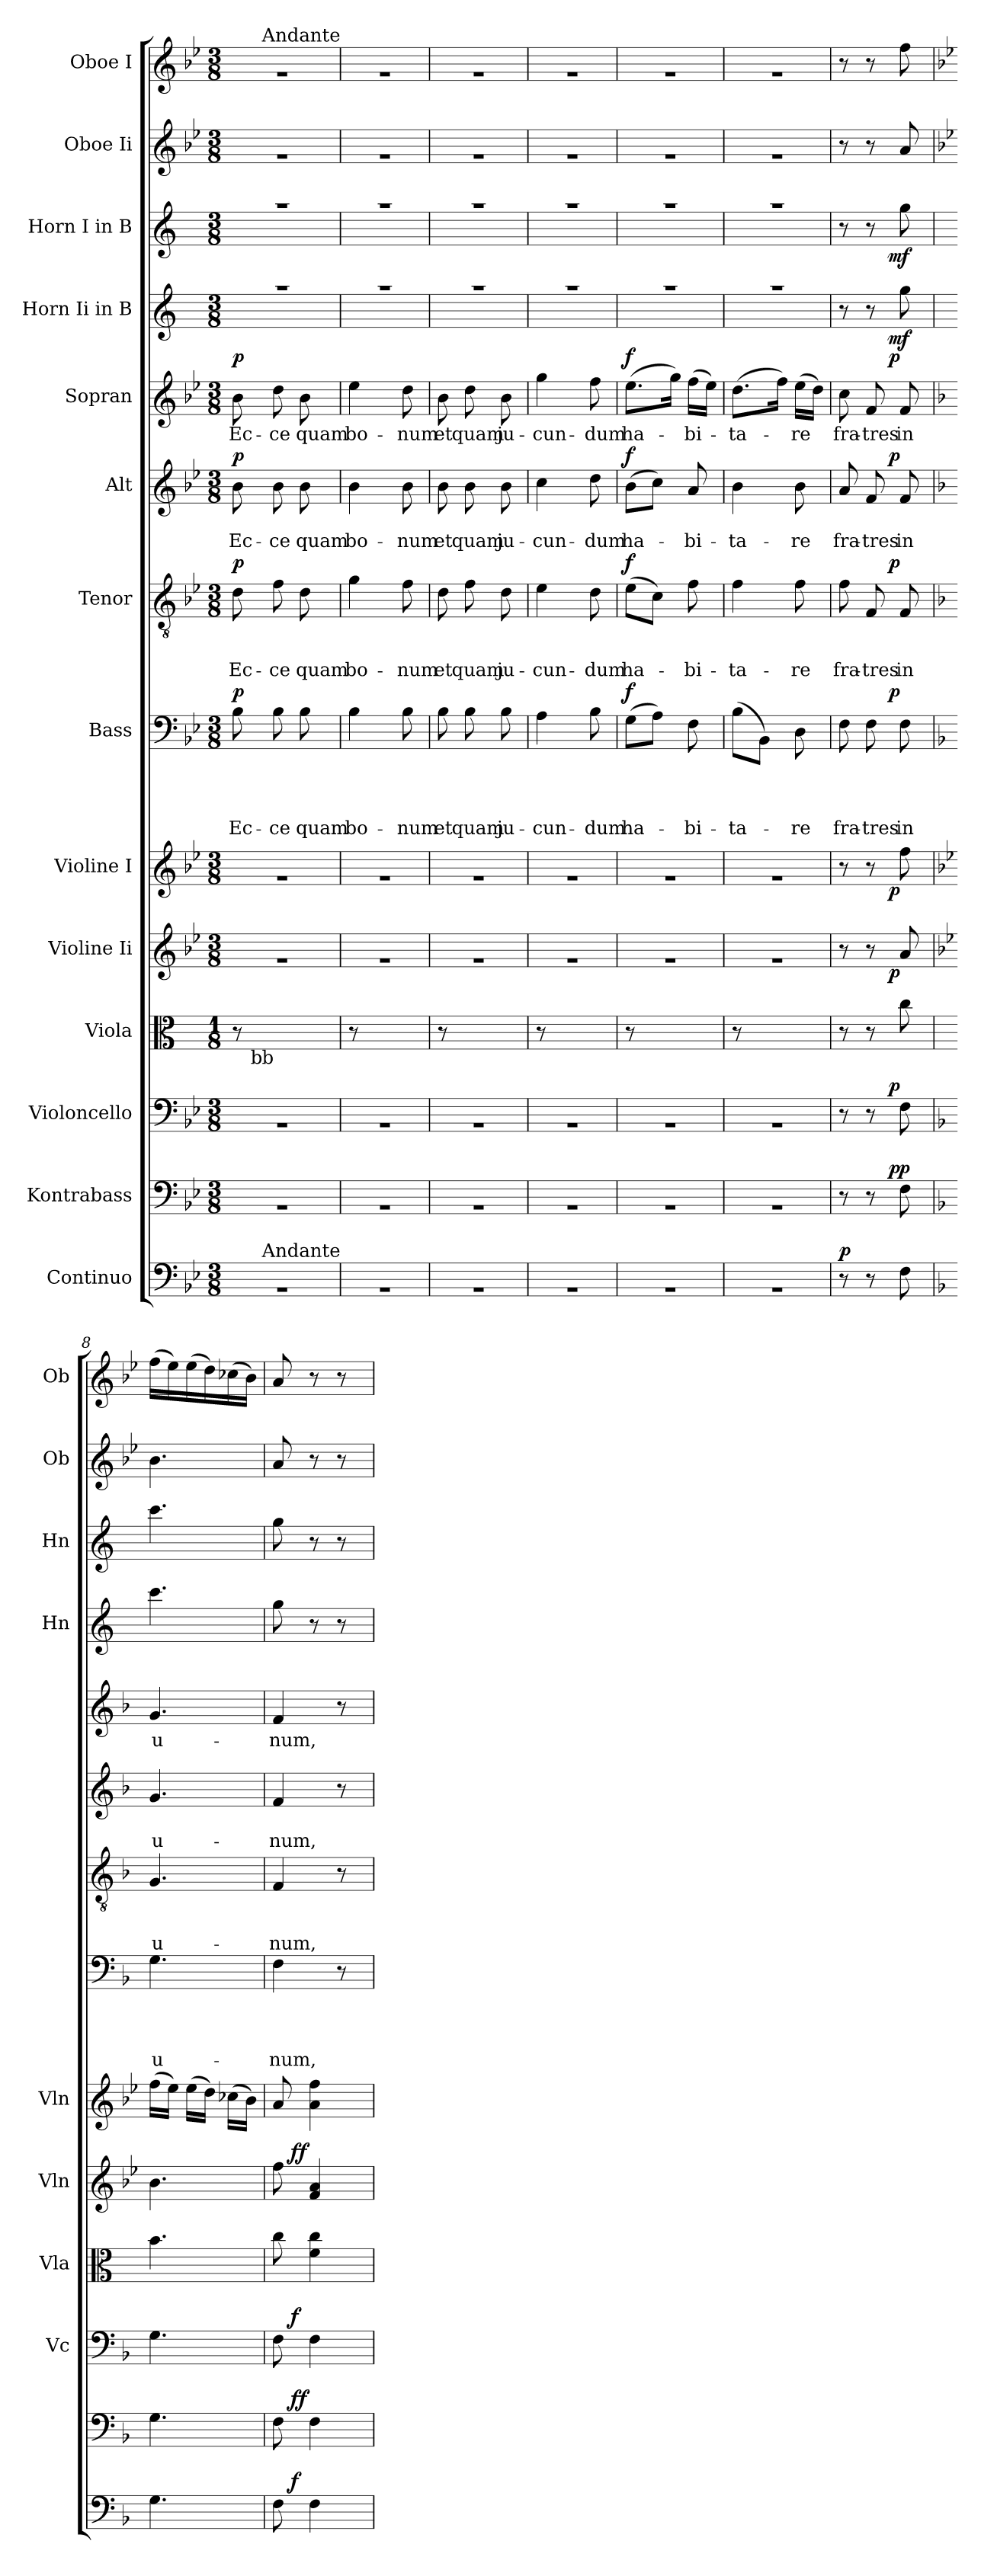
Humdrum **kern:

**kern	**dynam	**kern	**dynam	**kern	**dynam	**kern	**kern	**dynam	**kern	**dynam	**kern	**text	**text	**text	**text	**dynam	**kern	**text	**text	**text	**dynam	**kern	**text	**text	**dynam	**kern	**text	**dynam	**kern	**dynam	**kern	**dynam	**kern	**dynam	**kern
*part14	*part14	*part13	*part13	*part12	*part12	*part11	*part10	*part10	*part9	*part9	*part8	*part8	*part8	*part8	*part8	*part8	*part7	*part7	*part7	*part7	*part7	*part6	*part6	*part6	*part6	*part5	*part5	*part5	*part4	*part4	*part3	*part3	*part2	*part2	*part1
*staff14	*staff14	*staff13	*staff13	*staff12	*staff12	*staff11	*staff10	*staff10	*staff9	*staff9	*staff8	*staff8	*staff8	*staff8	*staff8	*staff8	*staff7	*staff7	*staff7	*staff7	*staff7	*staff6	*staff6	*staff6	*staff6	*staff5	*staff5	*staff5	*staff4	*staff4	*staff3	*staff3	*staff2	*staff2	*staff1
*I"Continuo	*	*I"Kontrabass	*	*I"Violoncello	*	*I"Viola	*I"Violine Ii	*	*I"Violine I	*	*I"Bass	*	*	*	*	*	*I"Tenor	*	*	*	*	*I"Alt	*	*	*	*I"Sopran	*	*	*I"Horn Ii in B	*	*I"Horn I in B	*	*I"Oboe Ii	*	*I"Oboe I
*	*	*	*	*I'Vc	*	*I'Vla	*I'Vln	*	*I'Vln	*	*	*	*	*	*	*	*	*	*	*	*	*	*	*	*	*	*	*	*I'Hn	*	*I'Hn	*	*I'Ob	*	*I'Ob
*clefF4	*	*clefF4	*	*clefF4	*	*clefC3	*clefG2	*	*clefG2	*	*clefF4	*	*	*	*	*	*clefGv2	*	*	*	*	*clefG2	*	*	*	*clefG2	*	*	*clefG2	*	*clefG2	*	*clefG2	*	*clefG2
*	*	*	*	*	*	*ITrd1c2	*	*	*	*	*	*	*	*	*	*	*	*	*	*	*	*	*	*	*	*	*	*	*ITrd1c2	*	*ITrd1c2	*	*	*	*
*k[b-e-]	*	*k[b-e-]	*	*k[b-e-]	*	*k[b-e-]	*k[b-e-]	*	*k[b-e-]	*	*k[b-e-]	*	*	*	*	*	*k[b-e-]	*	*	*	*	*k[b-e-]	*	*	*	*k[b-e-]	*	*	*k[b-e-]	*	*k[b-e-]	*	*k[b-e-]	*	*k[b-e-]
*B-:	*	*B-:	*	*B-:	*	*B-:	*B-:	*	*B-:	*	*B-:	*	*	*	*	*	*B-:	*	*	*	*	*B-:	*	*	*	*B-:	*	*	*B-:	*	*B-:	*	*B-:	*	*B-:
*M3/8	*	*M3/8	*	*M3/8	*	*M1/8	*M3/8	*	*M3/8	*	*M3/8	*	*	*	*	*	*M3/8	*	*	*	*	*M3/8	*	*	*	*M3/8	*	*	*M3/8	*	*M3/8	*	*M3/8	*	*M3/8
=1	=1	=1	=1	=1	=1	=1	=1	=1	=1	=1	=1	=1	=1	=1	=1	=1	=1	=1	=1	=1	=1	=1	=1	=1	=1	=1	=1	=1	=1	=1	=1	=1	=1	=1	=1
!LO:N:vis=1	!	!LO:N:vis=1	!	!LO:N:vis=1	!	!	!LO:N:vis=1	!	!LO:N:vis=1	!	!	!	!	!	!LO:LY:b	!LO:DY:a	!	!	!	!LO:LY:b	!LO:DY:a	!	!	!LO:LY:b	!LO:DY:a	!	!LO:LY:b	!LO:DY:a	!LO:N:vis=1	!	!LO:N:vis=1	!	!LO:N:vis=1	!	!LO:N:vis=1
*^	*	*	*	*	*	*^	*	*	*	*	*	*	*	*	*	*	*	*	*	*	*	*	*	*	*	*	*	*	*	*	*	*	*	*	*^
*	*	*	*	*	*	*	*	*^	*	*	*	*	*	*	*	*	*	*	*	*	*	*	*	*	*	*	*	*	*	*	*	*	*	*	*	*	*	*
4.rC	16.ryy	.	4.rC	.	4.rC	.	8r	16ryy	16.ryy	4.ra	.	4.ra	.	8B-\	.	.	.	Ec-	p	8d\	.	.	Ec-	p	8b-\	.	Ec-	p	8b-\	Ec-	p	4.raa	.	4.raa	.	4.ra	.	4.ra	16.ryy
!	!	!	!	!	!	!	!	!LO:TX:b:t=b	!	!	!	!	!	!	!	!	!	!	!	!	!	!	!	!	!	!	!	!	!	!	!	!	!	!	!	!	!	!	!
.	.	.	.	.	.	.	.	4ryy	.	.	.	.	.	.	.	.	.	.	.	.	.	.	.	.	.	.	.	.	.	.	.	.	.	.	.	.	.	.	.
!	!	!	!	!	!	!	!	!	!	!	!	!	!	!	!	!	!	!	!	!	!	!	!	!	!	!	!	!	!	!	!	!	!	!	!	!	!	!	!LO:TX:a:t=Andante
!	!	!	!	!	!	!	!	!	!LO:TX:b:t=b	!	!	!	!	!	!	!	!	!	!	!	!	!	!	!	!	!	!	!	!	!	!	!	!	!	!	!	!	!	!
!	!LO:TX:a:t=Andante	!	!	!	!	!	!	!	!	!	!	!	!	!	!	!	!	!	!	!	!	!	!	!	!	!	!	!	!	!	!	!	!	!	!	!	!	!	!
.	4ryy	.	.	.	.	.	.	.	4ryy	.	.	.	.	.	.	.	.	.	.	.	.	.	.	.	.	.	.	.	.	.	.	.	.	.	.	.	.	.	4ryy
!	!	!	!	!	!	!	!	!	!	!	!	!	!	!	!	!	!	!LO:LY:b	!	!	!	!	!LO:LY:b	!	!	!	!LO:LY:b	!	!	!LO:LY:b	!	!	!	!	!	!	!	!	!
.	.	.	.	.	.	.	4ryy	.	.	.	.	.	.	8B-\	.	.	.	-ce	.	8f\	.	.	-ce	.	8b-\	.	-ce	.	8dd\	-ce	.	.	.	.	.	.	.	.	.
!	!	!	!	!	!	!	!	!	!	!	!	!	!	!	!	!	!	!LO:LY:b	!	!	!	!	!LO:LY:b	!	!	!	!LO:LY:b	!	!	!LO:LY:b	!	!	!	!	!	!	!	!	!
.	.	.	.	.	.	.	.	.	.	.	.	.	.	8B-\	.	.	.	quam	.	8d\	.	.	quam	.	8b-\	.	quam	.	8b-\	quam	.	.	.	.	.	.	.	.	.
.	.	.	.	.	.	.	.	16ryy	.	.	.	.	.	.	.	.	.	.	.	.	.	.	.	.	.	.	.	.	.	.	.	.	.	.	.	.	.	.	.
.	32ryy	.	.	.	.	.	.	.	32ryy	.	.	.	.	.	.	.	.	.	.	.	.	.	.	.	.	.	.	.	.	.	.	.	.	.	.	.	.	.	32ryy
=2	=2	=2	=2	=2	=2	=2	=2	=2	=2	=2	=2	=2	=2	=2	=2	=2	=2	=2	=2	=2	=2	=2	=2	=2	=2	=2	=2	=2	=2	=2	=2	=2	=2	=2	=2	=2	=2	=2	=2
!LO:N:vis=1	!	!	!LO:N:vis=1	!	!LO:N:vis=1	!	!	!	!	!LO:N:vis=1	!	!LO:N:vis=1	!	!	!	!	!	!LO:LY:b	!	!	!	!	!LO:LY:b	!	!	!	!LO:LY:b	!	!	!LO:LY:b	!	!LO:N:vis=1	!	!LO:N:vis=1	!	!LO:N:vis=1	!	!LO:N:vis=1	!
*v	*v	*	*	*	*	*	*v	*v	*v	*	*	*	*	*	*	*	*	*	*	*	*	*	*	*	*	*	*	*	*	*	*	*	*	*	*	*	*	*v	*v
4.rC	.	4.rC	.	4.rC	.	8r	4.ra	.	4.ra	.	4B-\	.	.	.	bo-	.	4g\	.	.	bo-	.	4b-\	.	bo-	.	4ee-\	bo-	.	4.raa	.	4.raa	.	4.ra	.	4.ra
.	.	.	.	.	.	4ryy	.	.	.	.	.	.	.	.	.	.	.	.	.	.	.	.	.	.	.	.	.	.	.	.	.	.	.	.	.
!	!	!	!	!	!	!	!	!	!	!	!	!	!	!	!LO:LY:b	!	!	!	!	!LO:LY:b	!	!	!	!LO:LY:b	!	!	!LO:LY:b	!	!	!	!	!	!	!	!
.	.	.	.	.	.	.	.	.	.	.	8B-\	.	.	.	-num	.	8f\	.	.	-num	.	8b-\	.	-num	.	8dd\	-num	.	.	.	.	.	.	.	.
=3	=3	=3	=3	=3	=3	=3	=3	=3	=3	=3	=3	=3	=3	=3	=3	=3	=3	=3	=3	=3	=3	=3	=3	=3	=3	=3	=3	=3	=3	=3	=3	=3	=3	=3	=3
!LO:N:vis=1	!	!LO:N:vis=1	!	!LO:N:vis=1	!	!	!LO:N:vis=1	!	!LO:N:vis=1	!	!	!	!	!	!LO:LY:b	!	!	!	!	!LO:LY:b	!	!	!	!LO:LY:b	!	!	!LO:LY:b	!	!LO:N:vis=1	!	!LO:N:vis=1	!	!LO:N:vis=1	!	!LO:N:vis=1
4.rC	.	4.rC	.	4.rC	.	8r	4.ra	.	4.ra	.	8B-\	.	.	.	et	.	8d\	.	.	et	.	8b-\	.	et	.	8b-\	et	.	4.raa	.	4.raa	.	4.ra	.	4.ra
!	!	!	!	!	!	!	!	!	!	!	!	!	!	!	!LO:LY:b	!	!	!	!	!LO:LY:b	!	!	!	!LO:LY:b	!	!	!LO:LY:b	!	!	!	!	!	!	!	!
.	.	.	.	.	.	4ryy	.	.	.	.	8B-\	.	.	.	quam	.	8f\	.	.	quam	.	8b-\	.	quam	.	8dd\	quam	.	.	.	.	.	.	.	.
!	!	!	!	!	!	!	!	!	!	!	!	!	!	!	!LO:LY:b	!	!	!	!	!LO:LY:b	!	!	!	!LO:LY:b	!	!	!LO:LY:b	!	!	!	!	!	!	!	!
.	.	.	.	.	.	.	.	.	.	.	8B-\	.	.	.	ju-	.	8d\	.	.	ju-	.	8b-\	.	ju-	.	8b-\	ju-	.	.	.	.	.	.	.	.
=4	=4	=4	=4	=4	=4	=4	=4	=4	=4	=4	=4	=4	=4	=4	=4	=4	=4	=4	=4	=4	=4	=4	=4	=4	=4	=4	=4	=4	=4	=4	=4	=4	=4	=4	=4
!LO:N:vis=1	!	!LO:N:vis=1	!	!LO:N:vis=1	!	!	!LO:N:vis=1	!	!LO:N:vis=1	!	!	!	!	!	!LO:LY:b	!	!	!	!	!LO:LY:b	!	!	!	!LO:LY:b	!	!	!LO:LY:b	!	!LO:N:vis=1	!	!LO:N:vis=1	!	!LO:N:vis=1	!	!LO:N:vis=1
4.rC	.	4.rC	.	4.rC	.	8r	4.ra	.	4.ra	.	4A\	.	.	.	-cun-	.	4e-\	.	.	-cun-	.	4cc\	.	-cun-	.	4gg\	-cun-	.	4.raa	.	4.raa	.	4.ra	.	4.ra
.	.	.	.	.	.	4ryy	.	.	.	.	.	.	.	.	.	.	.	.	.	.	.	.	.	.	.	.	.	.	.	.	.	.	.	.	.
!	!	!	!	!	!	!	!	!	!	!	!	!	!	!	!LO:LY:b	!	!	!	!	!LO:LY:b	!	!	!	!LO:LY:b	!	!	!LO:LY:b	!	!	!	!	!	!	!	!
.	.	.	.	.	.	.	.	.	.	.	8B-\	.	.	.	-dum	.	8d\	.	.	-dum	.	8dd\	.	-dum	.	8ff\	-dum	.	.	.	.	.	.	.	.
=5	=5	=5	=5	=5	=5	=5	=5	=5	=5	=5	=5	=5	=5	=5	=5	=5	=5	=5	=5	=5	=5	=5	=5	=5	=5	=5	=5	=5	=5	=5	=5	=5	=5	=5	=5
!LO:N:vis=1	!	!LO:N:vis=1	!	!LO:N:vis=1	!	!	!LO:N:vis=1	!	!LO:N:vis=1	!	!	!	!	!	!LO:LY:b	!LO:DY:a	!	!	!	!LO:LY:b	!LO:DY:a	!	!	!LO:LY:b	!LO:DY:a	!	!LO:LY:b	!LO:DY:a	!LO:N:vis=1	!	!LO:N:vis=1	!	!LO:N:vis=1	!	!LO:N:vis=1
4.rC	.	4.rC	.	4.rC	.	8r	4.ra	.	4.ra	.	(>8G\L	.	.	.	ha-	f	(>8e-\L	.	.	ha-	f	(>8b-\L	.	ha-	f	(>8.ee-\L	ha-	f	4.raa	.	4.raa	.	4.ra	.	4.ra
.	.	.	.	.	.	4ryy	.	.	.	.	8A\J)	.	.	.	.	.	8c\J)	.	.	.	.	8cc\J)	.	.	.	.	.	.	.	.	.	.	.	.	.
.	.	.	.	.	.	.	.	.	.	.	.	.	.	.	.	.	.	.	.	.	.	.	.	.	.	16gg\Jk)	.	.	.	.	.	.	.	.	.
!	!	!	!	!	!	!	!	!	!	!	!	!	!	!	!LO:LY:b	!	!	!	!	!LO:LY:b	!	!	!	!LO:LY:b	!	!	!LO:LY:b	!	!	!	!	!	!	!	!
.	.	.	.	.	.	.	.	.	.	.	8F\	.	.	.	-bi-	.	8f\	.	.	-bi-	.	8a/	.	-bi-	.	(>16ff\LL	-bi-	.	.	.	.	.	.	.	.
.	.	.	.	.	.	.	.	.	.	.	.	.	.	.	.	.	.	.	.	.	.	.	.	.	.	16ee-\JJ)	.	.	.	.	.	.	.	.	.
=6	=6	=6	=6	=6	=6	=6	=6	=6	=6	=6	=6	=6	=6	=6	=6	=6	=6	=6	=6	=6	=6	=6	=6	=6	=6	=6	=6	=6	=6	=6	=6	=6	=6	=6	=6
!LO:N:vis=1	!	!LO:N:vis=1	!	!LO:N:vis=1	!	!	!LO:N:vis=1	!	!LO:N:vis=1	!	!	!	!	!	!LO:LY:b	!	!	!	!	!LO:LY:b	!	!	!	!LO:LY:b	!	!	!LO:LY:b	!	!LO:N:vis=1	!	!LO:N:vis=1	!	!LO:N:vis=1	!	!LO:N:vis=1
4.rC	.	4.rC	.	4.rC	.	8r	4.ra	.	4.ra	.	(>8B-\L	.	.	.	-ta-	.	4f\	.	.	-ta-	.	4b-\	.	-ta-	.	(>8.dd\L	-ta-	.	4.raa	.	4.raa	.	4.ra	.	4.ra
.	.	.	.	.	.	4ryy	.	.	.	.	8BB-\J)	.	.	.	.	.	.	.	.	.	.	.	.	.	.	.	.	.	.	.	.	.	.	.	.
.	.	.	.	.	.	.	.	.	.	.	.	.	.	.	.	.	.	.	.	.	.	.	.	.	.	16ff\Jk)	.	.	.	.	.	.	.	.	.
!	!	!	!	!	!	!	!	!	!	!	!	!	!	!	!LO:LY:b	!	!	!	!	!LO:LY:b	!	!	!	!LO:LY:b	!	!	!LO:LY:b	!	!	!	!	!	!	!	!
.	.	.	.	.	.	.	.	.	.	.	8D\	.	.	.	-re	.	8f\	.	.	-re	.	8b-\	.	-re	.	(>16ee-\LL	-re	.	.	.	.	.	.	.	.
.	.	.	.	.	.	.	.	.	.	.	.	.	.	.	.	.	.	.	.	.	.	.	.	.	.	16dd\JJ)	.	.	.	.	.	.	.	.	.
=7	=7	=7	=7	=7	=7	=7	=7	=7	=7	=7	=7	=7	=7	=7	=7	=7	=7	=7	=7	=7	=7	=7	=7	=7	=7	=7	=7	=7	=7	=7	=7	=7	=7	=7	=7
!	!LO:DY:a	!	!	!	!	!	!	!	!	!	!	!	!	!	!LO:LY:b	!	!	!	!	!LO:LY:b	!	!	!	!LO:LY:b	!	!	!LO:LY:b	!	!	!	!	!	!	!	!
*	*	*^	*	*^	*	*	*^	*	*^	*	*^	*	*	*	*	*	*^	*	*	*	*	*^	*	*	*	*^	*	*	*^	*	*^	*	*^	*	*
8r	p	8r	8..ryy	.	8r	8..ryy	.	8r	8r	8..ryy	.	8r	8..ryy	.	8F\	8..ryy	.	.	.	fra-	.	8f\	8..ryy	.	.	fra-	.	8a/	8..ryy	.	fra-	.	8cc\	8..ryy	fra-	.	8r	8..ryy	.	8r	8..ryy	.	8r	8..ryy	.	8r
!	!	!	!	!	!	!	!	!	!	!	!	!	!	!	!	!	!	!	!	!LO:LY:b	!	!	!	!	!	!LO:LY:b	!	!	!	!	!LO:LY:b	!	!	!	!LO:LY:b	!	!	!	!	!	!	!	!	!	!	!
8r	.	8r	.	.	8r	.	.	8r	8r	.	.	8r	.	.	8F\	.	.	.	.	-tres	.	8F/	.	.	.	-tres	.	8f/	.	.	-tres	.	8f/	.	-tres	.	8r	.	.	8r	.	.	8r	.	.	8r
!	!	!	!	!LO:DY:a	!	!	!	!	!	!	!	!	!	!	!	!	!	!	!	!	!	!	!	!	!	!	!	!	!	!	!	!	!	!	!	!	!	!	!	!	!	!	!	!	!	!
!	!	!	!	!LO:DY:n=1:b	!	!	!LO:DY:a	!	!	!	!LO:DY:b	!	!	!LO:DY:b	!	!	!	!	!	!	!LO:DY:a	!	!	!	!	!	!LO:DY:a	!	!	!	!	!LO:DY:a	!	!	!	!LO:DY:a	!	!	!LO:DY:b	!	!	!LO:DY:b	!	!	!LO:DY:a	!
!	!	!	!	!	!	!	!	!	!	!	!	!	!	!	!	!	!	!	!	!	!	!	!	!	!	!	!	!	!	!	!	!	!	!	!	!	!	!	!	!	!	!	!	!	!LO:DY:n=1:b	!
.	.	.	8ryy	p p	.	8ryy	p	.	.	8ryy	p	.	8ryy	p	.	8ryy	.	.	.	.	p	.	8ryy	.	.	.	p	.	8ryy	.	.	p	.	8ryy	.	p	.	8ryy	mf	.	8ryy	mf	.	8ryy	mf mf	.
!	!	!	!	!	!	!	!	!	!	!	!	!	!	!	!	!	!	!	!	!LO:LY:b	!	!	!	!	!	!LO:LY:b	!	!	!	!	!LO:LY:b	!	!	!	!LO:LY:b	!	!	!	!	!	!	!	!	!	!	!
8F\	.	8F\	.	.	8F\	.	.	8b-\	8a/	.	.	8ff\	.	.	8F\	.	.	.	.	in	.	8F/	.	.	.	in	.	8f/	.	.	in	.	8f/	.	in	.	8ff\	.	.	8ff\	.	.	8a/	.	.	8ff\
.	.	.	32ryy	.	.	32ryy	.	.	.	32ryy	.	.	32ryy	.	.	32ryy	.	.	.	.	.	.	32ryy	.	.	.	.	.	32ryy	.	.	.	.	32ryy	.	.	.	32ryy	.	.	32ryy	.	.	32ryy	.	.
*	*	*v	*v	*	*	*	*	*	*v	*v	*	*v	*v	*	*v	*v	*	*	*	*	*	*v	*v	*	*	*	*	*v	*v	*	*	*	*v	*v	*	*	*v	*v	*	*v	*v	*	*v	*v	*	*
*	*	*	*	*v	*v	*	*	*	*	*	*	*	*	*	*	*	*	*	*	*	*	*	*	*	*	*	*	*	*	*	*	*	*	*	*	*
=8	=8	=8	=8	=8	=8	=8	=8	=8	=8	=8	=8	=8	=8	=8	=8	=8	=8	=8	=8	=8	=8	=8	=8	=8	=8	=8	=8	=8	=8	=8	=8	=8	=8	=8	=8
*k[b-]	*	*k[b-]	*	*k[b-]	*	*	*	*	*	*	*k[b-]	*	*	*	*	*	*k[b-]	*	*	*	*	*k[b-]	*	*	*	*k[b-]	*	*	*	*	*	*	*	*	*
*F:	*	*F:	*	*F:	*	*	*	*	*	*	*F:	*	*	*	*	*	*F:	*	*	*	*	*F:	*	*	*	*F:	*	*	*	*	*	*	*	*	*
*	*	*^	*	*^	*	*	*^	*	*^	*	*^	*	*	*	*	*	*^	*	*	*	*	*^	*	*	*	*^	*	*	*^	*	*^	*	*^	*	*
!	!	!	!	!	!	!	!	!	!	!	!	!	!	!	!	!	!	!	!	!LO:LY:b	!	!	!	!	!	!LO:LY:b	!	!	!	!	!LO:LY:b	!	!	!	!LO:LY:b	!	!	!	!	!	!	!	!	!	!	!
*	*	*v	*v	*	*	*	*	*	*v	*v	*	*v	*v	*	*v	*v	*	*	*	*	*	*v	*v	*	*	*	*	*v	*v	*	*	*	*v	*v	*	*	*v	*v	*	*v	*v	*	*v	*v	*	*
*	*	*	*	*v	*v	*	*	*	*	*	*	*	*	*	*	*	*	*	*	*	*	*	*	*	*	*	*	*	*	*	*	*	*	*	*	*
4.G>\	.	4.G\	.	4.G\	.	4.a\	4.b-\	.	(>16ff\LL	.	4.G\	.	.	.	u-	.	4.G/	.	.	u-	.	4.g/	.	u-	.	4.g/	u-	.	4.bb-\	.	4.bb-\	.	4.b-\	.	(>16ff\LL
.	.	.	.	.	.	.	.	.	16ee-\JJ)	.	.	.	.	.	.	.	.	.	.	.	.	.	.	.	.	.	.	.	.	.	.	.	.	.	16ee-\)
.	.	.	.	.	.	.	.	.	(>16ee-\LL	.	.	.	.	.	.	.	.	.	.	.	.	.	.	.	.	.	.	.	.	.	.	.	.	.	(>16ee-\
.	.	.	.	.	.	.	.	.	16dd\JJ)	.	.	.	.	.	.	.	.	.	.	.	.	.	.	.	.	.	.	.	.	.	.	.	.	.	16dd\)
.	.	.	.	.	.	.	.	.	(>16cc-X\LL	.	.	.	.	.	.	.	.	.	.	.	.	.	.	.	.	.	.	.	.	.	.	.	.	.	(>16cc-X\
.	.	.	.	.	.	.	.	.	16b-\JJ)	.	.	.	.	.	.	.	.	.	.	.	.	.	.	.	.	.	.	.	.	.	.	.	.	.	16b-\JJ)
=9	=9	=9	=9	=9	=9	=9	=9	=9	=9	=9	=9	=9	=9	=9	=9	=9	=9	=9	=9	=9	=9	=9	=9	=9	=9	=9	=9	=9	=9	=9	=9	=9	=9	=9	=9
!	!	!	!	!	!	!	!	!	!	!	!	!	!	!	!LO:LY:b	!	!	!	!	!LO:LY:b	!	!	!	!LO:LY:b	!	!	!LO:LY:b	!	!	!	!	!	!	!	!
*^	*	*^	*	*^	*	*	*^	*	*	*	*	*	*	*	*	*	*	*	*	*	*	*	*	*	*	*	*	*	*	*	*	*	*	*	*
8F\	16ryy	.	8F\	16ryy	.	8F\	16ryy	.	8b-\	8ff\	16ryy	.	8a/	.	4F\	.	.	.	-num,	.	4F/	.	.	-num,	.	4f/	.	-num,	.	4f/	-num,	.	8ff\	.	8ff\	.	8a/	.	8a/
!	!	!LO:DY:a	!	!	!LO:DY:a	!	!	!	!	!	!	!	!	!	!	!	!	!	!	!	!	!	!	!	!	!	!	!	!	!	!	!	!	!	!	!	!	!	!
!	!	!	!	!	!LO:DY:n=1:b	!	!	!LO:DY:a	!	!	!	!LO:DY:a	!	!	!	!	!	!	!	!	!	!	!	!	!	!	!	!	!	!	!	!	!	!	!	!	!	!	!
!	!	!	!	!	!	!	!	!	!	!	!	!LO:DY:n=1:b	!	!	!	!	!	!	!	!	!	!	!	!	!	!	!	!	!	!	!	!	!	!	!	!	!	!	!
.	4ryy	f	.	4ryy	f f	.	4ryy	f	.	.	4ryy	f f	.	.	.	.	.	.	.	.	.	.	.	.	.	.	.	.	.	.	.	.	.	.	.	.	.	.	.
4F\	.	.	4F\	.	.	4F\	.	.	4e-\ 4b-\	4f/ 4a/	.	.	4a\ 4ff\	.	.	.	.	.	.	.	.	.	.	.	.	.	.	.	.	.	.	.	8r	.	8r	.	8r	.	8r
.	.	.	.	.	.	.	.	.	.	.	.	.	.	.	8r	.	.	.	.	.	8r	.	.	.	.	8r	.	.	.	8r	.	.	8r	.	8r	.	8r	.	8r
.	16ryy	.	.	16ryy	.	.	16ryy	.	.	.	16ryy	.	.	.	.	.	.	.	.	.	.	.	.	.	.	.	.	.	.	.	.	.	.	.	.	.	.	.	.
*v	*v	*	*	*	*	*v	*v	*	*	*v	*v	*	*	*	*	*	*	*	*	*	*	*	*	*	*	*	*	*	*	*	*	*	*	*	*	*	*	*	*
*	*	*v	*v	*	*	*	*	*	*	*	*	*	*	*	*	*	*	*	*	*	*	*	*	*	*	*	*	*	*	*	*	*	*	*	*	*
=	=	=	=	=	=	=	=	=	=	=	=	=	=	=	=	=	=	=	=	=	=	=	=	=	=	=	=	=	=	=	=	=	=	=	=
*-	*-	*-	*-	*-	*-	*-	*-	*-	*-	*-	*-	*-	*-	*-	*-	*-	*-	*-	*-	*-	*-	*-	*-	*-	*-	*-	*-	*-	*-	*-	*-	*-	*-	*-	*-
